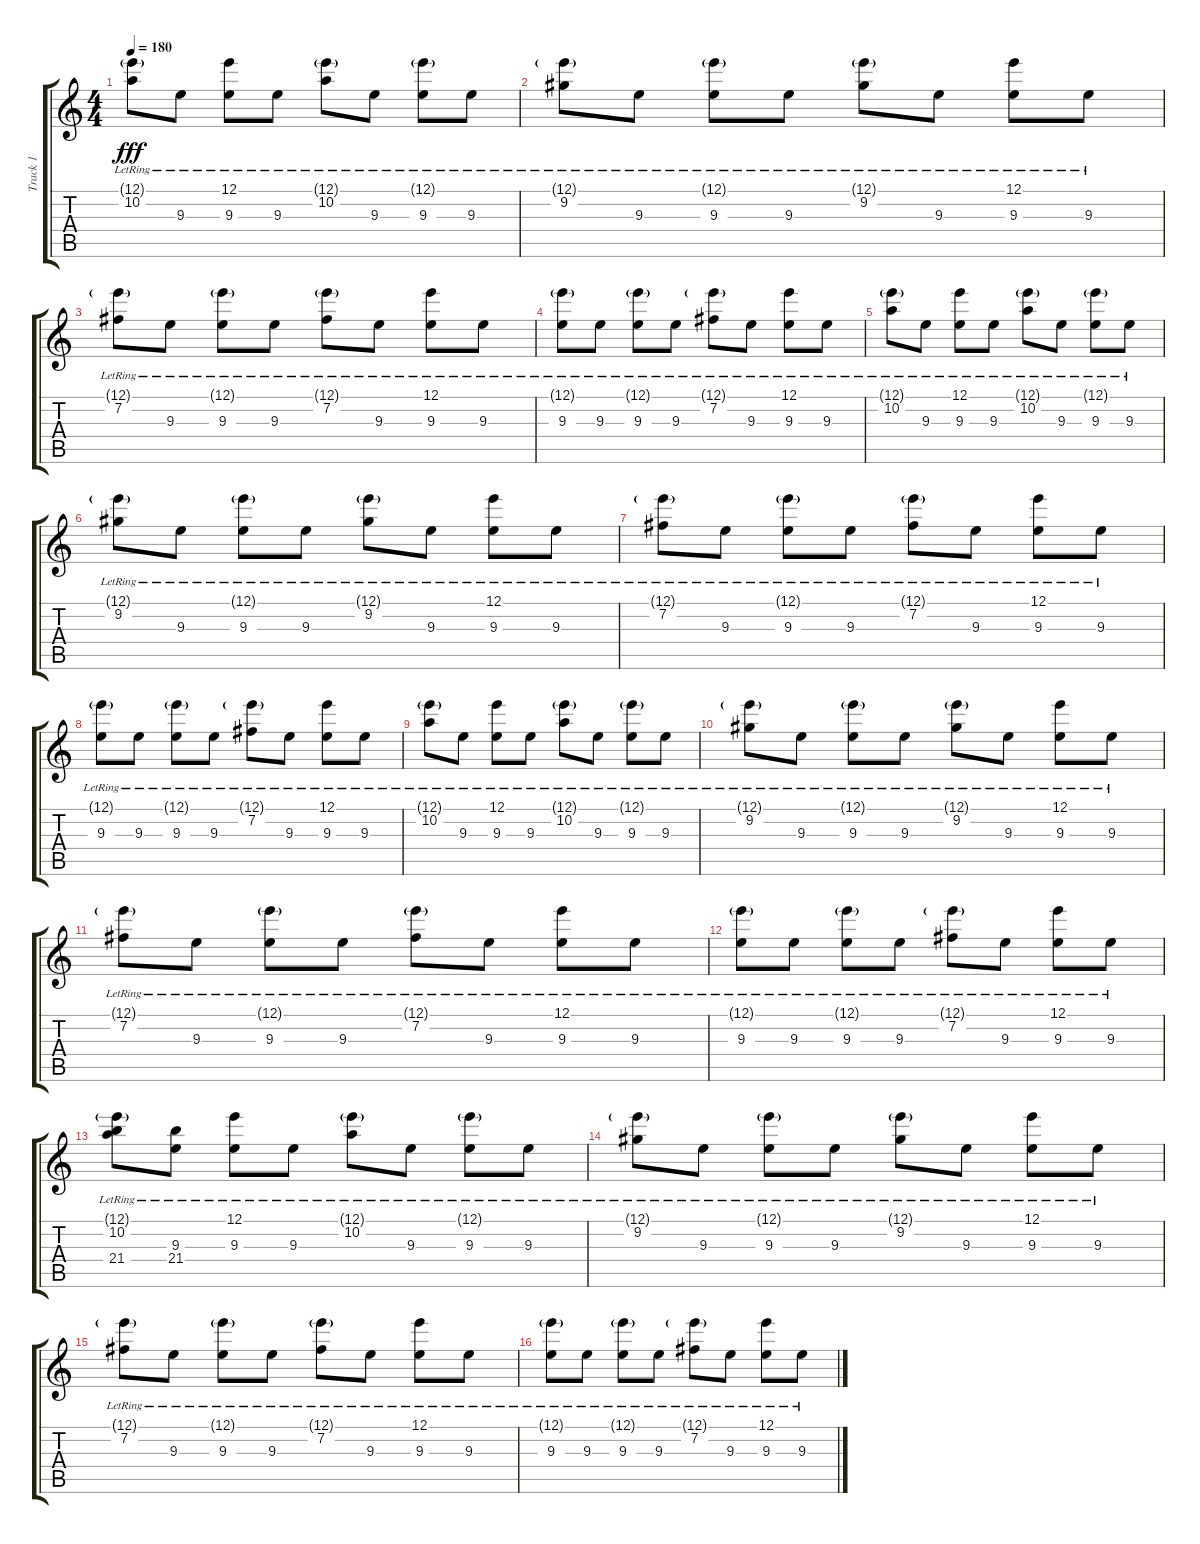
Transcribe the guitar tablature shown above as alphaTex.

\track ("Track 1" "Track 1") {instrument electricguitarjazz}
\staff {score tabs}
\tuning (E4 B3 G3 D3 A2 E2) {hide}
\ts (4 4)
\tempo 180
\clef g2
\ks c
(12.1{g lr} 10.2{lr}).8{dy fff} 9.3{lr}.8 (12.1{lr} 9.3{lr}).8 9.3{lr}.8 (12.1{g lr} 10.2{lr}).8 9.3{lr}.8 (12.1{g lr} 9.3{lr}).8 9.3{lr}.8 |
(12.1{g lr} 9.2{lr}).8 9.3{lr}.8 (12.1{g lr} 9.3{lr}).8 9.3{lr}.8 (12.1{g lr} 9.2{lr}).8 9.3{lr}.8 (12.1{lr} 9.3{lr}).8 9.3{lr}.8 |
(12.1{g lr} 7.2{lr}).8 9.3{lr}.8 (12.1{g lr} 9.3{lr}).8 9.3{lr}.8 (12.1{g lr} 7.2{lr}).8 9.3{lr}.8 (12.1{lr} 9.3{lr}).8 9.3{lr}.8 |
(12.1{g lr} 9.3{lr}).8 9.3{lr}.8 (12.1{g lr} 9.3{lr}).8 9.3{lr}.8 (12.1{g lr} 7.2{lr}).8 9.3{lr}.8 (12.1{lr} 9.3{lr}).8 9.3{lr}.8 |
(12.1{g lr} 10.2{lr}).8 9.3{lr}.8 (12.1{lr} 9.3{lr}).8 9.3{lr}.8 (12.1{g lr} 10.2{lr}).8 9.3{lr}.8 (12.1{g lr} 9.3{lr}).8 9.3{lr}.8 |
(12.1{g lr} 9.2{lr}).8 9.3{lr}.8 (12.1{g lr} 9.3{lr}).8 9.3{lr}.8 (12.1{g lr} 9.2{lr}).8 9.3{lr}.8 (12.1{lr} 9.3{lr}).8 9.3{lr}.8 |
(12.1{g lr} 7.2{lr}).8 9.3{lr}.8 (12.1{g lr} 9.3{lr}).8 9.3{lr}.8 (12.1{g lr} 7.2{lr}).8 9.3{lr}.8 (12.1{lr} 9.3{lr}).8 9.3{lr}.8 |
(12.1{g lr} 9.3{lr}).8 9.3{lr}.8 (12.1{g lr} 9.3{lr}).8 9.3{lr}.8 (12.1{g lr} 7.2{lr}).8 9.3{lr}.8 (12.1{lr} 9.3{lr}).8 9.3{lr}.8 |
(12.1{g lr} 10.2{lr}).8 9.3{lr}.8 (12.1{lr} 9.3{lr}).8 9.3{lr}.8 (12.1{g lr} 10.2{lr}).8 9.3{lr}.8 (12.1{g lr} 9.3{lr}).8 9.3{lr}.8 |
(12.1{g lr} 9.2{lr}).8 9.3{lr}.8 (12.1{g lr} 9.3{lr}).8 9.3{lr}.8 (12.1{g lr} 9.2{lr}).8 9.3{lr}.8 (12.1{lr} 9.3{lr}).8 9.3{lr}.8 |
(12.1{g lr} 7.2{lr}).8 9.3{lr}.8 (12.1{g lr} 9.3{lr}).8 9.3{lr}.8 (12.1{g lr} 7.2{lr}).8 9.3{lr}.8 (12.1{lr} 9.3{lr}).8 9.3{lr}.8 |
(12.1{g lr} 9.3{lr}).8 9.3{lr}.8 (12.1{g lr} 9.3{lr}).8 9.3{lr}.8 (12.1{g lr} 7.2{lr}).8 9.3{lr}.8 (12.1{lr} 9.3{lr}).8 9.3{lr}.8 |
(12.1{g lr} 10.2{lr} 21.4{lr}).8 (9.3{lr} 21.4{lr}).8 (12.1{lr} 9.3{lr}).8 9.3{lr}.8 (12.1{g lr} 10.2{lr}).8 9.3{lr}.8 (12.1{g lr} 9.3{lr}).8 9.3{lr}.8 |
(12.1{g lr} 9.2{lr}).8 9.3{lr}.8 (12.1{g lr} 9.3{lr}).8 9.3{lr}.8 (12.1{g lr} 9.2{lr}).8 9.3{lr}.8 (12.1{lr} 9.3{lr}).8 9.3{lr}.8 |
(12.1{g lr} 7.2{lr}).8 9.3{lr}.8 (12.1{g lr} 9.3{lr}).8 9.3{lr}.8 (12.1{g lr} 7.2{lr}).8 9.3{lr}.8 (12.1{lr} 9.3{lr}).8 9.3{lr}.8 |
(12.1{g lr} 9.3{lr}).8 9.3{lr}.8 (12.1{g lr} 9.3{lr}).8 9.3{lr}.8 (12.1{g lr} 7.2{lr}).8 9.3{lr}.8 (12.1{lr} 9.3{lr}).8 9.3{lr}.8
